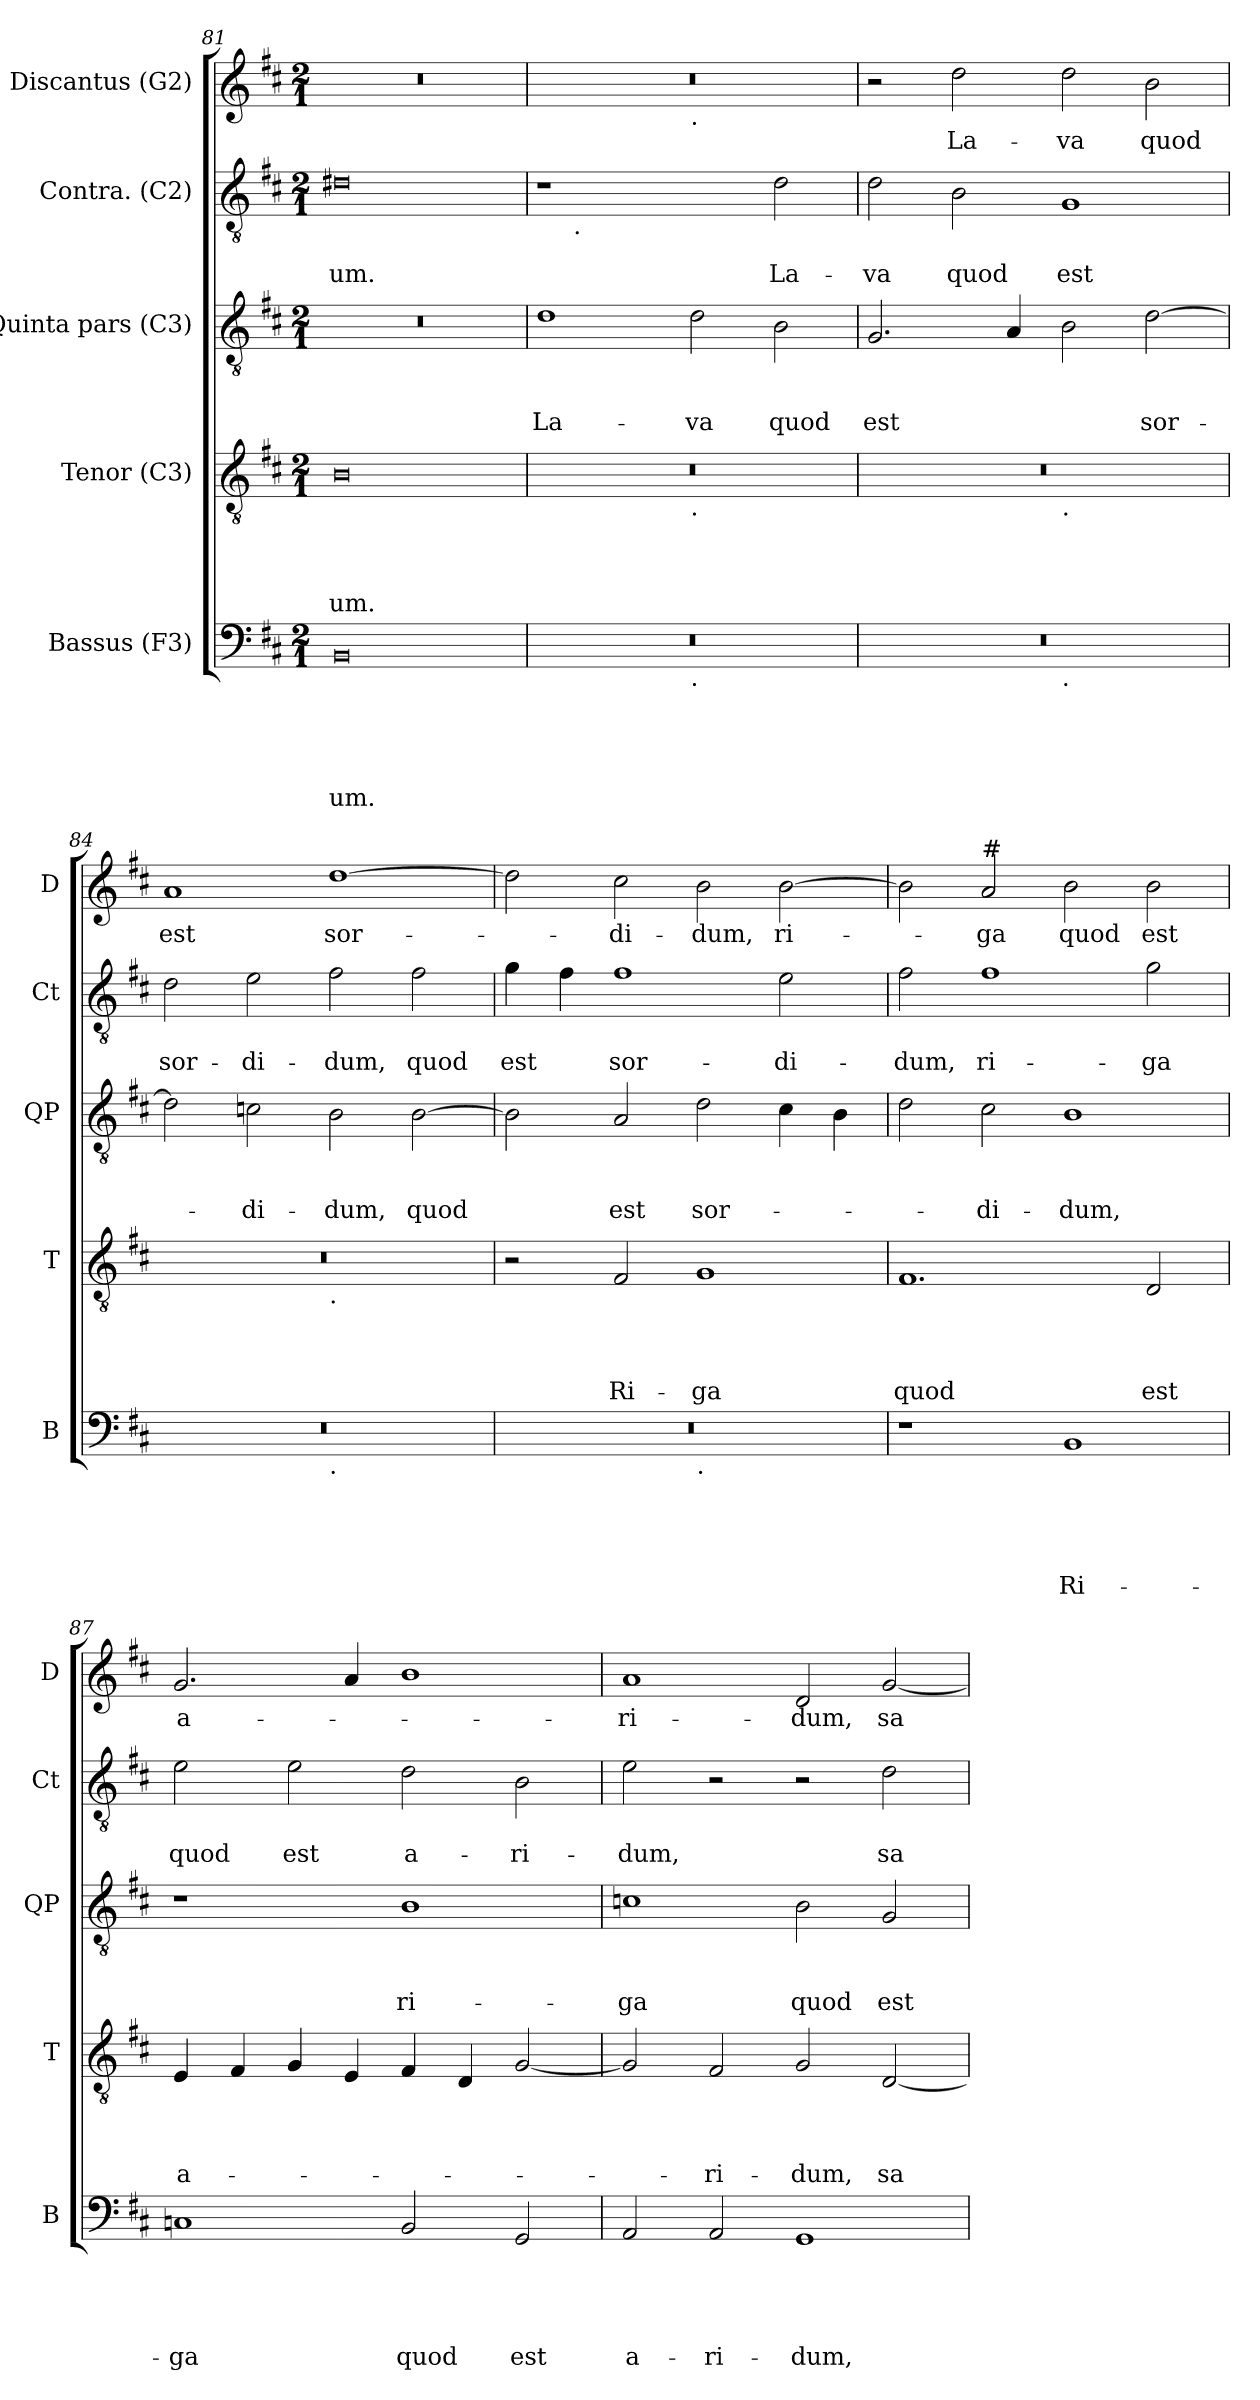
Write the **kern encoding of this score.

**kern	**text	**text	**text	**text	**text	**kern	**text	**text	**text	**text	**kern	**text	**text	**text	**kern	**text	**text	**kern	**text
*part5	*part5	*part5	*part5	*part5	*part5	*part4	*part4	*part4	*part4	*part4	*part3	*part3	*part3	*part3	*part2	*part2	*part2	*part1	*part1
*staff5	*staff5	*staff5	*staff5	*staff5	*staff5	*staff4	*staff4	*staff4	*staff4	*staff4	*staff3	*staff3	*staff3	*staff3	*staff2	*staff2	*staff2	*staff1	*staff1
*I"Bassus (F3)	*	*	*	*	*	*I"Tenor (C3)	*	*	*	*	*I"Quinta pars (C3)	*	*	*	*I"Contra. (C2)	*	*	*I"Discantus (G2)	*
*I'B	*	*	*	*	*	*I'T	*	*	*	*	*I'QP	*	*	*	*I'Ct	*	*	*I'D	*
*clefF4	*	*	*	*	*	*clefGv2	*	*	*	*	*clefGv2	*	*	*	*clefGv2	*	*	*clefG2	*
*k[f#c#]	*	*	*	*	*	*k[f#c#]	*	*	*	*	*k[f#c#]	*	*	*	*k[f#c#]	*	*	*k[f#c#]	*
*D:	*	*	*	*	*	*D:	*	*	*	*	*D:	*	*	*	*D:	*	*	*D:	*
*M2/1	*	*	*	*	*	*M2/1	*	*	*	*	*M2/1	*	*	*	*M2/1	*	*	*M2/1	*
=81	=81	=81	=81	=81	=81	=81	=81	=81	=81	=81	=81	=81	=81	=81	=81	=81	=81	=81	=81
!	!	!	!	!	!LO:LY:b	!	!	!	!	!LO:LY:b	!	!	!	!	!	!	!LO:LY:b	!	!
0BB	.	.	.	.	-um.	0B	.	.	.	-um.	0r	.	.	.	0d#X	.	-um.	0r	.
!!LO:LB:g=z
=82	=82	=82	=82	=82	=82	=82	=82	=82	=82	=82	=82	=82	=82	=82	=82	=82	=82	=82	=82
!	!	!	!	!	!	!	!	!	!	!	!	!	!	!LO:LY:b	!	!	!	!	!
*^	*	*	*	*	*	*^	*	*	*	*	*	*	*	*	*^	*	*	*^	*
0r	1ryy	.	.	.	.	.	0r	1ryy	.	.	.	.	1d	.	.	La-	1r	8ryy	.	.	0r	1ryy	.
!	!	!	!	!	!	!	!	!	!	!	!	!	!	!	!	!	!	!LO:TX:b:t=.	!	!	!	!	!
.	.	.	.	.	.	.	.	.	.	.	.	.	.	.	.	.	.	1...ryy	.	.	.	.	.
!	!	!	!	!	!	!	!	!	!	!	!	!	!	!	!	!	!	!	!	!	!	!LO:TX:b:t=.	!
!	!	!	!	!	!	!	!	!LO:TX:b:t=.	!	!	!	!	!	!	!	!	!	!	!	!	!	!	!
!	!LO:TX:b:t=.	!	!	!	!	!	!	!	!	!	!	!	!	!	!	!	!	!	!	!	!	!	!
!	!	!	!	!	!	!	!	!	!	!	!	!	!	!	!	!LO:LY:b	!	!	!	!	!	!	!
.	1ryy	.	.	.	.	.	.	1ryy	.	.	.	.	2d\	.	.	-va	2ryy	.	.	.	.	1ryy	.
!	!	!	!	!	!	!	!	!	!	!	!	!	!	!	!	!LO:LY:b	!	!	!	!LO:LY:b	!	!	!
.	.	.	.	.	.	.	.	.	.	.	.	.	2B\	.	.	quod	2d\	.	.	La-	.	.	.
=83	=83	=83	=83	=83	=83	=83	=83	=83	=83	=83	=83	=83	=83	=83	=83	=83	=83	=83	=83	=83	=83	=83	=83
!	!	!	!	!	!	!	!	!	!	!	!	!	!	!	!	!LO:LY:b	!	!	!	!LO:LY:b	!	!	!
*	*	*	*	*	*	*	*	*	*	*	*	*	*	*	*	*	*v	*v	*	*	*	*	*
*	*	*	*	*	*	*	*	*	*	*	*	*	*	*	*	*	*	*	*	*v	*v	*
0r	1ryy	.	.	.	.	.	0r	1ryy	.	.	.	.	2.G/	.	.	est	2d\	.	-va	2r	.
!	!	!	!	!	!	!	!	!	!	!	!	!	!	!	!	!	!	!	!LO:LY:b	!	!LO:LY:b
.	.	.	.	.	.	.	.	.	.	.	.	.	.	.	.	.	2B\	.	quod	2dd\	La-
.	.	.	.	.	.	.	.	.	.	.	.	.	4A/	.	.	.	.	.	.	.	.
!	!	!	!	!	!	!	!	!LO:TX:b:t=.	!	!	!	!	!	!	!	!	!	!	!	!	!
!	!LO:TX:b:t=.	!	!	!	!	!	!	!	!	!	!	!	!	!	!	!	!	!	!	!	!
!	!	!	!	!	!	!	!	!	!	!	!	!	!	!	!	!	!	!	!LO:LY:b	!	!LO:LY:b
.	1ryy	.	.	.	.	.	.	1ryy	.	.	.	.	2B\	.	.	.	1G	.	est	2dd\	-va
!	!	!	!	!	!	!	!	!	!	!	!	!	!	!	!	!LO:LY:b	!	!	!	!	!LO:LY:b
.	.	.	.	.	.	.	.	.	.	.	.	.	[>2d\	.	.	sor-	.	.	.	2b\	quod
=84	=84	=84	=84	=84	=84	=84	=84	=84	=84	=84	=84	=84	=84	=84	=84	=84	=84	=84	=84	=84	=84
!	!	!	!	!	!	!	!	!	!	!	!	!	!	!	!	!	!	!	!LO:LY:b	!	!LO:LY:b
0r	1ryy	.	.	.	.	.	0r	1ryy	.	.	.	.	2d\]	.	.	.	2d\	.	sor-	1a	est
!	!	!	!	!	!	!	!	!	!	!	!	!	!	!	!	!LO:LY:b	!	!	!LO:LY:b	!	!
.	.	.	.	.	.	.	.	.	.	.	.	.	2cn\	.	.	-di-	2e\	.	-di-	.	.
!	!	!	!	!	!	!	!	!LO:TX:b:t=.	!	!	!	!	!	!	!	!	!	!	!	!	!
!	!LO:TX:b:t=.	!	!	!	!	!	!	!	!	!	!	!	!	!	!	!	!	!	!	!	!
!	!	!	!	!	!	!	!	!	!	!	!	!	!	!	!	!LO:LY:b	!	!	!LO:LY:b	!	!LO:LY:b
.	1ryy	.	.	.	.	.	.	1ryy	.	.	.	.	2B\	.	.	-dum,	2f#\	.	-dum,	[>1dd	sor-
!	!	!	!	!	!	!	!	!	!	!	!	!	!	!	!	!LO:LY:b	!	!	!LO:LY:b	!	!
.	.	.	.	.	.	.	.	.	.	.	.	.	[>2B\	.	.	quod	2f#\	.	quod	.	.
=85	=85	=85	=85	=85	=85	=85	=85	=85	=85	=85	=85	=85	=85	=85	=85	=85	=85	=85	=85	=85	=85
!	!	!	!	!	!	!	!	!	!	!	!	!	!	!	!	!	!	!	!LO:LY:b	!	!
*	*	*	*	*	*	*	*v	*v	*	*	*	*	*	*	*	*	*	*	*	*	*
0r	1ryy	.	.	.	.	.	2r	.	.	.	.	2B\]	.	.	.	4g\	.	est	2dd\]	.
.	.	.	.	.	.	.	.	.	.	.	.	.	.	.	.	4f#\	.	.	.	.
!	!	!	!	!	!	!	!	!	!	!	!LO:LY:b	!	!	!	!LO:LY:b	!	!	!LO:LY:b	!	!LO:LY:b
.	.	.	.	.	.	.	2F#/	.	.	.	Ri-	2A/	.	.	est	1f#	.	sor-	2cc#\	-di-
!	!LO:TX:b:t=.	!	!	!	!	!	!	!	!	!	!	!	!	!	!	!	!	!	!	!
!	!	!	!	!	!	!	!	!	!	!	!LO:LY:b	!	!	!	!LO:LY:b	!	!	!	!	!LO:LY:b
.	1ryy	.	.	.	.	.	1G	.	.	.	-ga	2d\	.	.	sor-	.	.	.	2b\	-dum,
!	!	!	!	!	!	!	!	!	!	!	!	!	!	!	!	!	!	!LO:LY:b	!	!LO:LY:b
.	.	.	.	.	.	.	.	.	.	.	.	4c#\	.	.	.	2e\	.	-di-	[>2b\	ri-
.	.	.	.	.	.	.	.	.	.	.	.	4B\	.	.	.	.	.	.	.	.
=86	=86	=86	=86	=86	=86	=86	=86	=86	=86	=86	=86	=86	=86	=86	=86	=86	=86	=86	=86	=86
!	!	!	!	!	!	!	!	!	!	!	!LO:LY:b	!	!	!	!	!	!	!LO:LY:b	!	!
*v	*v	*	*	*	*	*	*	*	*	*	*	*	*	*	*	*	*	*	*	*
1r	.	.	.	.	.	1.F#	.	.	.	quod	2d\	.	.	.	2f#\	.	-dum,	2b\]	.
!	!	!	!	!	!	!	!	!	!	!	!	!	!	!	!	!	!	!LO:TX:a:t=#	!
!	!	!	!	!	!	!	!	!	!	!	!	!	!	!LO:LY:b	!	!	!LO:LY:b	!	!LO:LY:b
.	.	.	.	.	.	.	.	.	.	.	2c#\	.	.	-di-	1f#	.	ri-	2a/	-ga
!	!	!	!	!	!LO:LY:b	!	!	!	!	!	!	!	!	!LO:LY:b	!	!	!	!	!LO:LY:b
1BB	.	.	.	.	Ri-	.	.	.	.	.	1B	.	.	-dum,	.	.	.	2b\	quod
!	!	!	!	!	!	!	!	!	!	!LO:LY:b	!	!	!	!	!	!	!LO:LY:b	!	!LO:LY:b
.	.	.	.	.	.	2D/	.	.	.	est	.	.	.	.	2g\	.	-ga	2b\	est
!!LO:LB:g=z
=87	=87	=87	=87	=87	=87	=87	=87	=87	=87	=87	=87	=87	=87	=87	=87	=87	=87	=87	=87
!	!	!	!	!	!LO:LY:b	!	!	!	!	!LO:LY:b	!	!	!	!	!	!	!LO:LY:b	!	!LO:LY:b
1Cn	.	.	.	.	-ga	4E/	.	.	.	a-	1r	.	.	.	2e\	.	quod	2.g/	a-
.	.	.	.	.	.	4F#/	.	.	.	.	.	.	.	.	.	.	.	.	.
!	!	!	!	!	!	!	!	!	!	!	!	!	!	!	!	!	!LO:LY:b	!	!
.	.	.	.	.	.	4G/	.	.	.	.	.	.	.	.	2e\	.	est	.	.
.	.	.	.	.	.	4E/	.	.	.	.	.	.	.	.	.	.	.	4a/	.
!	!	!	!	!	!LO:LY:b	!	!	!	!	!	!	!	!	!LO:LY:b	!	!	!LO:LY:b	!	!
2BB/	.	.	.	.	quod	4F#/	.	.	.	.	1B	.	.	ri-	2d\	.	a-	1b	.
.	.	.	.	.	.	4D/	.	.	.	.	.	.	.	.	.	.	.	.	.
!	!	!	!	!	!LO:LY:b	!	!	!	!	!	!	!	!	!	!	!	!LO:LY:b	!	!
2GG/	.	.	.	.	est	[<2G/	.	.	.	.	.	.	.	.	2B\	.	-ri-	.	.
=88	=88	=88	=88	=88	=88	=88	=88	=88	=88	=88	=88	=88	=88	=88	=88	=88	=88	=88	=88
!	!	!	!	!	!LO:LY:b	!	!	!	!	!	!	!	!	!LO:LY:b	!	!	!LO:LY:b	!	!LO:LY:b
2AA/	.	.	.	.	a-	2G/]	.	.	.	.	1cn	.	.	-ga	2e\	.	-dum,	1a	-ri-
!	!	!	!	!	!LO:LY:b	!	!	!	!	!LO:LY:b	!	!	!	!	!	!	!	!	!
2AA/	.	.	.	.	-ri-	2F#/	.	.	.	-ri-	.	.	.	.	2r	.	.	.	.
!	!	!	!	!	!LO:LY:b	!	!	!	!	!LO:LY:b	!	!	!	!LO:LY:b	!	!	!	!	!LO:LY:b
1GG	.	.	.	.	-dum,	2G/	.	.	.	-dum,	2B\	.	.	quod	2r	.	.	2d/	-dum,
!	!	!	!	!	!	!	!	!	!	!LO:LY:b	!	!	!	!LO:LY:b	!	!	!LO:LY:b	!	!LO:LY:b
.	.	.	.	.	.	[<2D/	.	.	.	sa-	2G/	.	.	est	2d\	.	sa-	[<2g/	sa-
=	=	=	=	=	=	=	=	=	=	=	=	=	=	=	=	=	=	=	=
*-	*-	*-	*-	*-	*-	*-	*-	*-	*-	*-	*-	*-	*-	*-	*-	*-	*-	*-	*-
